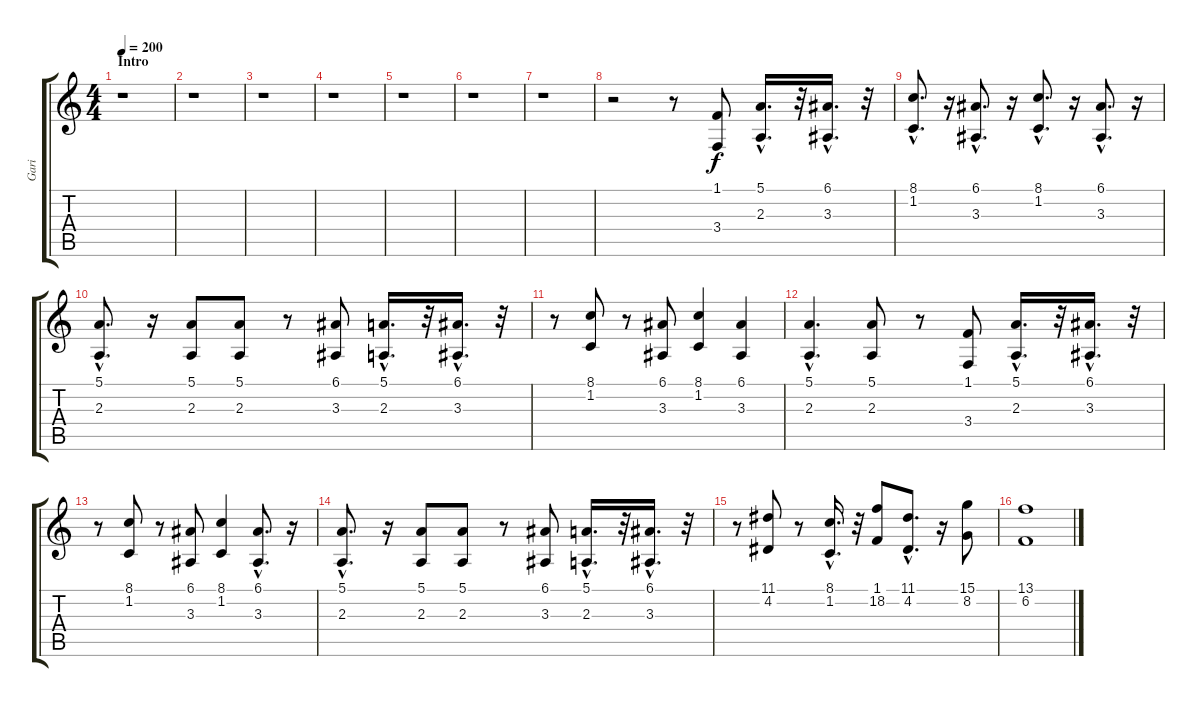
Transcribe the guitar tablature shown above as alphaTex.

\track ("Gari" "Gari") {instrument trombone}
\staff {score tabs}
\tuning (E4 B3 G3 D3 A2 E2) {hide}
\ts (4 4)
\section ("" "Intro")
\tempo 200
\clef g2
\ks c
r.1{dy f instrument trombone} |
r.1 |
r.1 |
r.1 |
r.1 |
r.1 |
r.1 |
r.2 r.8 (1.1 3.4).8 (5.1{hac} 2.3{hac}).16{d} r.32 (6.1{hac} 3.3{hac}).16{d} r.32 |
(8.1{hac} 1.2{hac}).8{d} r.16 (6.1{hac} 3.3{hac}).8{d} r.16 (8.1{hac} 1.2{hac}).8{d} r.16 (6.1{hac} 3.3{hac}).8{d} r.16 |
(5.1{hac} 2.3{hac}).8{d} r.16 (5.1 2.3).8 (5.1 2.3).8 r.8 (6.1 3.3).8 (5.1{hac} 2.3{hac}).16{d} r.32 (6.1{hac} 3.3{hac}).16{d} r.32 |
r.8 (8.1 1.2).8 r.8 (6.1 3.3).8 (8.1 1.2).4 (6.1 3.3).4 |
(5.1{hac} 2.3{hac}).4{d} (5.1 2.3).8 r.8 (1.1 3.4).8 (5.1{hac} 2.3{hac}).16{d} r.32 (6.1{hac} 3.3{hac}).16{d} r.32 |
r.8 (8.1 1.2).8 r.8 (6.1 3.3).8 (8.1 1.2).4 (6.1{hac} 3.3{hac}).8{d} r.16 |
(5.1{hac} 2.3{hac}).8{d} r.16 (5.1 2.3).8 (5.1 2.3).8 r.8 (6.1 3.3).8 (5.1{hac} 2.3{hac}).16{d} r.32 (6.1{hac} 3.3{hac}).16{d} r.32 |
r.8 (11.1 4.2).8 r.8 (8.1{hac} 1.2{hac}).16{d} r.32 (1.1 18.2).8 (11.1{hac} 4.2{hac}).8{d} r.16 (15.1 8.2).8 |
(13.1 6.2).1
